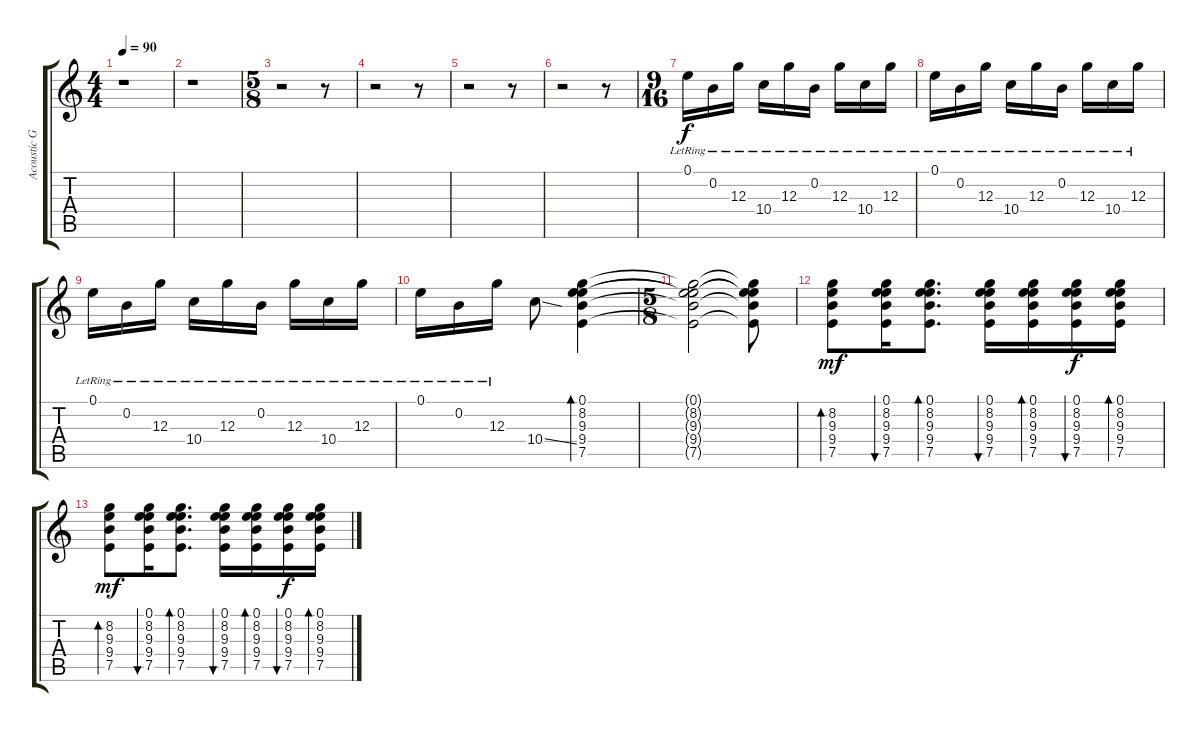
\track ("Acoustic Guitar" "Acoustic G") {instrument acousticguitarsteel}
\staff {score tabs}
\tuning (E4 B3 G3 D3 A2 E2) {hide}
\ts (4 4)
\tempo 90
\clef g2
\ks c
r.1{dy mf} |
r.1 |
\ts (5 8)
r.2 r.8 |
r.2 r.8 |
r.2 r.8 |
r.2 r.8 |
\ts (9 16)
0.1{lr}.16{dy f volume 7} 0.2{lr}.16 12.3{lr}.16 10.4{lr}.16 12.3{lr}.16 0.2{lr}.16 12.3{lr}.16 10.4{lr}.16 12.3{lr}.16 |
0.1{lr}.16 0.2{lr}.16 12.3{lr}.16 10.4{lr}.16 12.3{lr}.16 0.2{lr}.16 12.3{lr}.16 10.4{lr}.16 12.3{lr}.16 |
0.1{lr}.16 0.2{lr}.16 12.3{lr}.16 10.4{lr}.16 12.3{lr}.16 0.2{lr}.16 12.3{lr}.16 10.4{lr}.16 12.3{lr}.16 |
0.1{lr}.16 0.2{lr}.16 12.3{lr}.16 10.4{ss}.8 (0.1 8.2 9.3 9.4 7.5).4{bd 480} |
\ts (5 8)
(0.1{t} 8.2{t} 9.3{t} 9.4{t} 7.5{t}).2 (0.1{t} 8.2{t} 9.3{t} 9.4{t} 7.5{t}).8 |
(8.2 9.3 9.4 7.5).8{bd 60 dy mf volume 6} (0.1 8.2 9.3 9.4 7.5).16{bu 60} (0.1 8.2 9.3 9.4 7.5).8{d bd 30} (0.1 8.2 9.3 9.4 7.5).16{bu 30} (0.1 8.2 9.3 9.4 7.5).16{bd 30} (0.1 8.2 9.3 9.4 7.5).16{bu 30 dy f} (0.1 8.2 9.3 9.4 7.5).16{bd 30} |
(8.2 9.3 9.4 7.5).8{bd 60 dy mf volume 6} (0.1 8.2 9.3 9.4 7.5).16{bu 60} (0.1 8.2 9.3 9.4 7.5).8{d bd 30} (0.1 8.2 9.3 9.4 7.5).16{bu 30} (0.1 8.2 9.3 9.4 7.5).16{bd 30} (0.1 8.2 9.3 9.4 7.5).16{bu 30 dy f} (0.1 8.2 9.3 9.4 7.5).16{bd 30}
